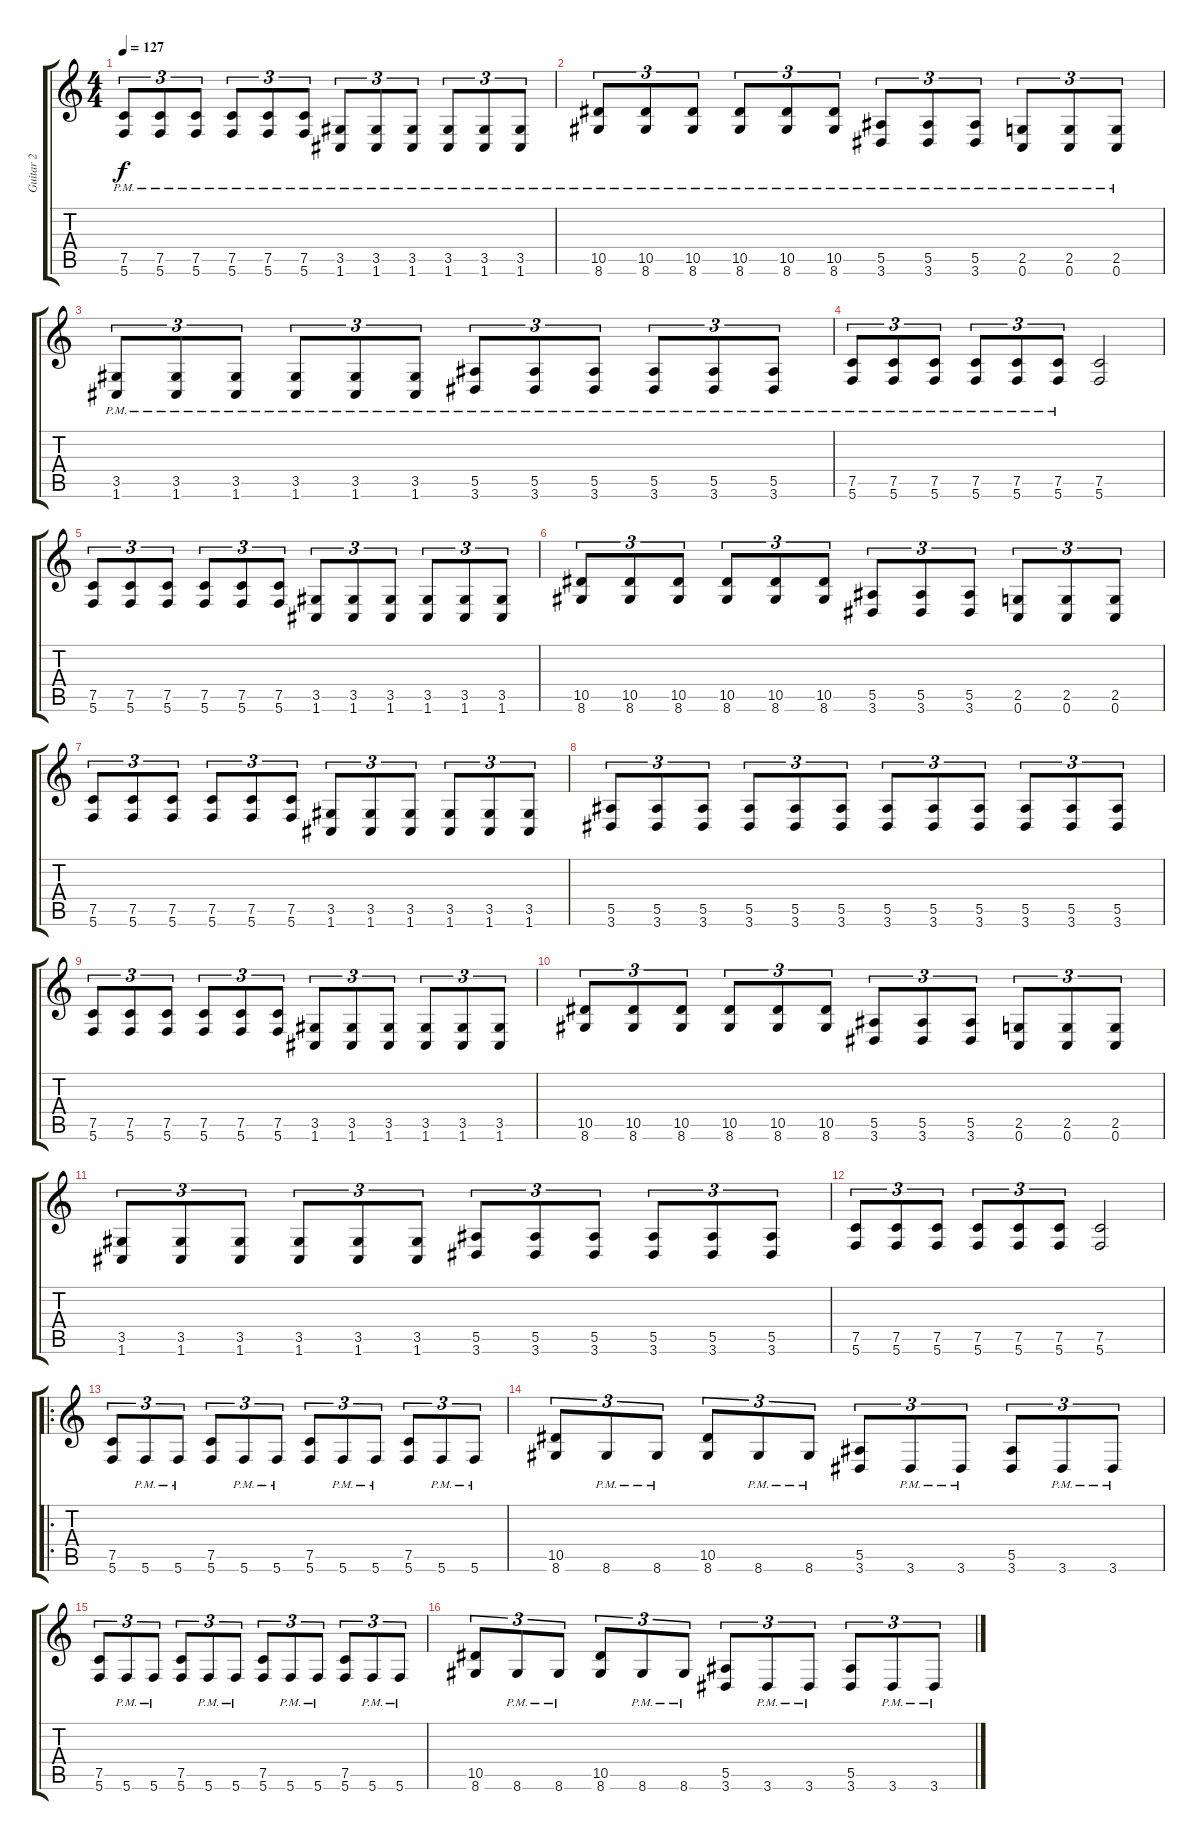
\track ("Guitar 2" "Guitar 2") {instrument overdrivenguitar}
\staff {score tabs}
\tuning (C4 G3 Eb3 Bb2 F2 C2) {hide}
\ts (4 4)
\tempo 127
\clef g2
\ks c
(7.5{pm} 5.6{pm}).8{tu (3 2) dy f} (7.5{pm} 5.6{pm}).8{tu (3 2)} (7.5{pm} 5.6{pm}).8{tu (3 2)} (7.5{pm} 5.6{pm}).8{tu (3 2)} (7.5{pm} 5.6{pm}).8{tu (3 2)} (7.5{pm} 5.6{pm}).8{tu (3 2)} (3.5{pm} 1.6{pm}).8{tu (3 2)} (3.5{pm} 1.6{pm}).8{tu (3 2)} (3.5{pm} 1.6{pm}).8{tu (3 2)} (3.5{pm} 1.6{pm}).8{tu (3 2)} (3.5{pm} 1.6{pm}).8{tu (3 2)} (3.5{pm} 1.6{pm}).8{tu (3 2)} |
(10.5{pm} 8.6{pm}).8{tu (3 2)} (10.5{pm} 8.6{pm}).8{tu (3 2)} (10.5{pm} 8.6{pm}).8{tu (3 2)} (10.5{pm} 8.6{pm}).8{tu (3 2)} (10.5{pm} 8.6{pm}).8{tu (3 2)} (10.5{pm} 8.6{pm}).8{tu (3 2)} (5.5{pm} 3.6{pm}).8{tu (3 2)} (5.5{pm} 3.6{pm}).8{tu (3 2)} (5.5{pm} 3.6{pm}).8{tu (3 2)} (2.5{pm} 0.6{pm}).8{tu (3 2)} (2.5{pm} 0.6{pm}).8{tu (3 2)} (2.5{pm} 0.6{pm}).8{tu (3 2)} |
(3.5{pm} 1.6{pm}).8{tu (3 2)} (3.5{pm} 1.6{pm}).8{tu (3 2)} (3.5{pm} 1.6{pm}).8{tu (3 2)} (3.5{pm} 1.6{pm}).8{tu (3 2)} (3.5{pm} 1.6{pm}).8{tu (3 2)} (3.5{pm} 1.6{pm}).8{tu (3 2)} (5.5{pm} 3.6{pm}).8{tu (3 2)} (5.5{pm} 3.6{pm}).8{tu (3 2)} (5.5{pm} 3.6{pm}).8{tu (3 2)} (5.5{pm} 3.6{pm}).8{tu (3 2)} (5.5{pm} 3.6{pm}).8{tu (3 2)} (5.5{pm} 3.6{pm}).8{tu (3 2)} |
(7.5{pm} 5.6{pm}).8{tu (3 2)} (7.5{pm} 5.6{pm}).8{tu (3 2)} (7.5{pm} 5.6{pm}).8{tu (3 2)} (7.5{pm} 5.6{pm}).8{tu (3 2)} (7.5{pm} 5.6{pm}).8{tu (3 2)} (7.5{pm} 5.6{pm}).8{tu (3 2)} (7.5 5.6).2 |
(7.5 5.6).8{tu (3 2)} (7.5 5.6).8{tu (3 2)} (7.5 5.6).8{tu (3 2)} (7.5 5.6).8{tu (3 2)} (7.5 5.6).8{tu (3 2)} (7.5 5.6).8{tu (3 2)} (3.5 1.6).8{tu (3 2)} (3.5 1.6).8{tu (3 2)} (3.5 1.6).8{tu (3 2)} (3.5 1.6).8{tu (3 2)} (3.5 1.6).8{tu (3 2)} (3.5 1.6).8{tu (3 2)} |
(10.5 8.6).8{tu (3 2)} (10.5 8.6).8{tu (3 2)} (10.5 8.6).8{tu (3 2)} (10.5 8.6).8{tu (3 2)} (10.5 8.6).8{tu (3 2)} (10.5 8.6).8{tu (3 2)} (5.5 3.6).8{tu (3 2)} (5.5 3.6).8{tu (3 2)} (5.5 3.6).8{tu (3 2)} (2.5 0.6).8{tu (3 2)} (2.5 0.6).8{tu (3 2)} (2.5 0.6).8{tu (3 2)} |
(7.5 5.6).8{tu (3 2)} (7.5 5.6).8{tu (3 2)} (7.5 5.6).8{tu (3 2)} (7.5 5.6).8{tu (3 2)} (7.5 5.6).8{tu (3 2)} (7.5 5.6).8{tu (3 2)} (3.5 1.6).8{tu (3 2)} (3.5 1.6).8{tu (3 2)} (3.5 1.6).8{tu (3 2)} (3.5 1.6).8{tu (3 2)} (3.5 1.6).8{tu (3 2)} (3.5 1.6).8{tu (3 2)} |
(5.5 3.6).8{tu (3 2)} (5.5 3.6).8{tu (3 2)} (5.5 3.6).8{tu (3 2)} (5.5 3.6).8{tu (3 2)} (5.5 3.6).8{tu (3 2)} (5.5 3.6).8{tu (3 2)} (5.5 3.6).8{tu (3 2)} (5.5 3.6).8{tu (3 2)} (5.5 3.6).8{tu (3 2)} (5.5 3.6).8{tu (3 2)} (5.5 3.6).8{tu (3 2)} (5.5 3.6).8{tu (3 2)} |
(7.5 5.6).8{tu (3 2)} (7.5 5.6).8{tu (3 2)} (7.5 5.6).8{tu (3 2)} (7.5 5.6).8{tu (3 2)} (7.5 5.6).8{tu (3 2)} (7.5 5.6).8{tu (3 2)} (3.5 1.6).8{tu (3 2)} (3.5 1.6).8{tu (3 2)} (3.5 1.6).8{tu (3 2)} (3.5 1.6).8{tu (3 2)} (3.5 1.6).8{tu (3 2)} (3.5 1.6).8{tu (3 2)} |
(10.5 8.6).8{tu (3 2)} (10.5 8.6).8{tu (3 2)} (10.5 8.6).8{tu (3 2)} (10.5 8.6).8{tu (3 2)} (10.5 8.6).8{tu (3 2)} (10.5 8.6).8{tu (3 2)} (5.5 3.6).8{tu (3 2)} (5.5 3.6).8{tu (3 2)} (5.5 3.6).8{tu (3 2)} (2.5 0.6).8{tu (3 2)} (2.5 0.6).8{tu (3 2)} (2.5 0.6).8{tu (3 2)} |
(3.5 1.6).8{tu (3 2)} (3.5 1.6).8{tu (3 2)} (3.5 1.6).8{tu (3 2)} (3.5 1.6).8{tu (3 2)} (3.5 1.6).8{tu (3 2)} (3.5 1.6).8{tu (3 2)} (5.5 3.6).8{tu (3 2)} (5.5 3.6).8{tu (3 2)} (5.5 3.6).8{tu (3 2)} (5.5 3.6).8{tu (3 2)} (5.5 3.6).8{tu (3 2)} (5.5 3.6).8{tu (3 2)} |
(7.5 5.6).8{tu (3 2)} (7.5 5.6).8{tu (3 2)} (7.5 5.6).8{tu (3 2)} (7.5 5.6).8{tu (3 2)} (7.5 5.6).8{tu (3 2)} (7.5 5.6).8{tu (3 2)} (7.5 5.6).2 |
\ro
(7.5 5.6).8{tu (3 2)} 5.6{pm}.8{tu (3 2)} 5.6{pm}.8{tu (3 2)} (7.5 5.6).8{tu (3 2)} 5.6{pm}.8{tu (3 2)} 5.6{pm}.8{tu (3 2)} (7.5 5.6).8{tu (3 2)} 5.6{pm}.8{tu (3 2)} 5.6{pm}.8{tu (3 2)} (7.5 5.6).8{tu (3 2)} 5.6{pm}.8{tu (3 2)} 5.6{pm}.8{tu (3 2)} |
(10.5 8.6).8{tu (3 2)} 8.6{pm}.8{tu (3 2)} 8.6{pm}.8{tu (3 2)} (10.5 8.6).8{tu (3 2)} 8.6{pm}.8{tu (3 2)} 8.6{pm}.8{tu (3 2)} (5.5 3.6).8{tu (3 2)} 3.6{pm}.8{tu (3 2)} 3.6{pm}.8{tu (3 2)} (5.5 3.6).8{tu (3 2)} 3.6{pm}.8{tu (3 2)} 3.6{pm}.8{tu (3 2)} |
(7.5 5.6).8{tu (3 2)} 5.6{pm}.8{tu (3 2)} 5.6{pm}.8{tu (3 2)} (7.5 5.6).8{tu (3 2)} 5.6{pm}.8{tu (3 2)} 5.6{pm}.8{tu (3 2)} (7.5 5.6).8{tu (3 2)} 5.6{pm}.8{tu (3 2)} 5.6{pm}.8{tu (3 2)} (7.5 5.6).8{tu (3 2)} 5.6{pm}.8{tu (3 2)} 5.6{pm}.8{tu (3 2)} |
(10.5 8.6).8{tu (3 2)} 8.6{pm}.8{tu (3 2)} 8.6{pm}.8{tu (3 2)} (10.5 8.6).8{tu (3 2)} 8.6{pm}.8{tu (3 2)} 8.6{pm}.8{tu (3 2)} (5.5 3.6).8{tu (3 2)} 3.6{pm}.8{tu (3 2)} 3.6{pm}.8{tu (3 2)} (5.5 3.6).8{tu (3 2)} 3.6{pm}.8{tu (3 2)} 3.6{pm}.8{tu (3 2)}
